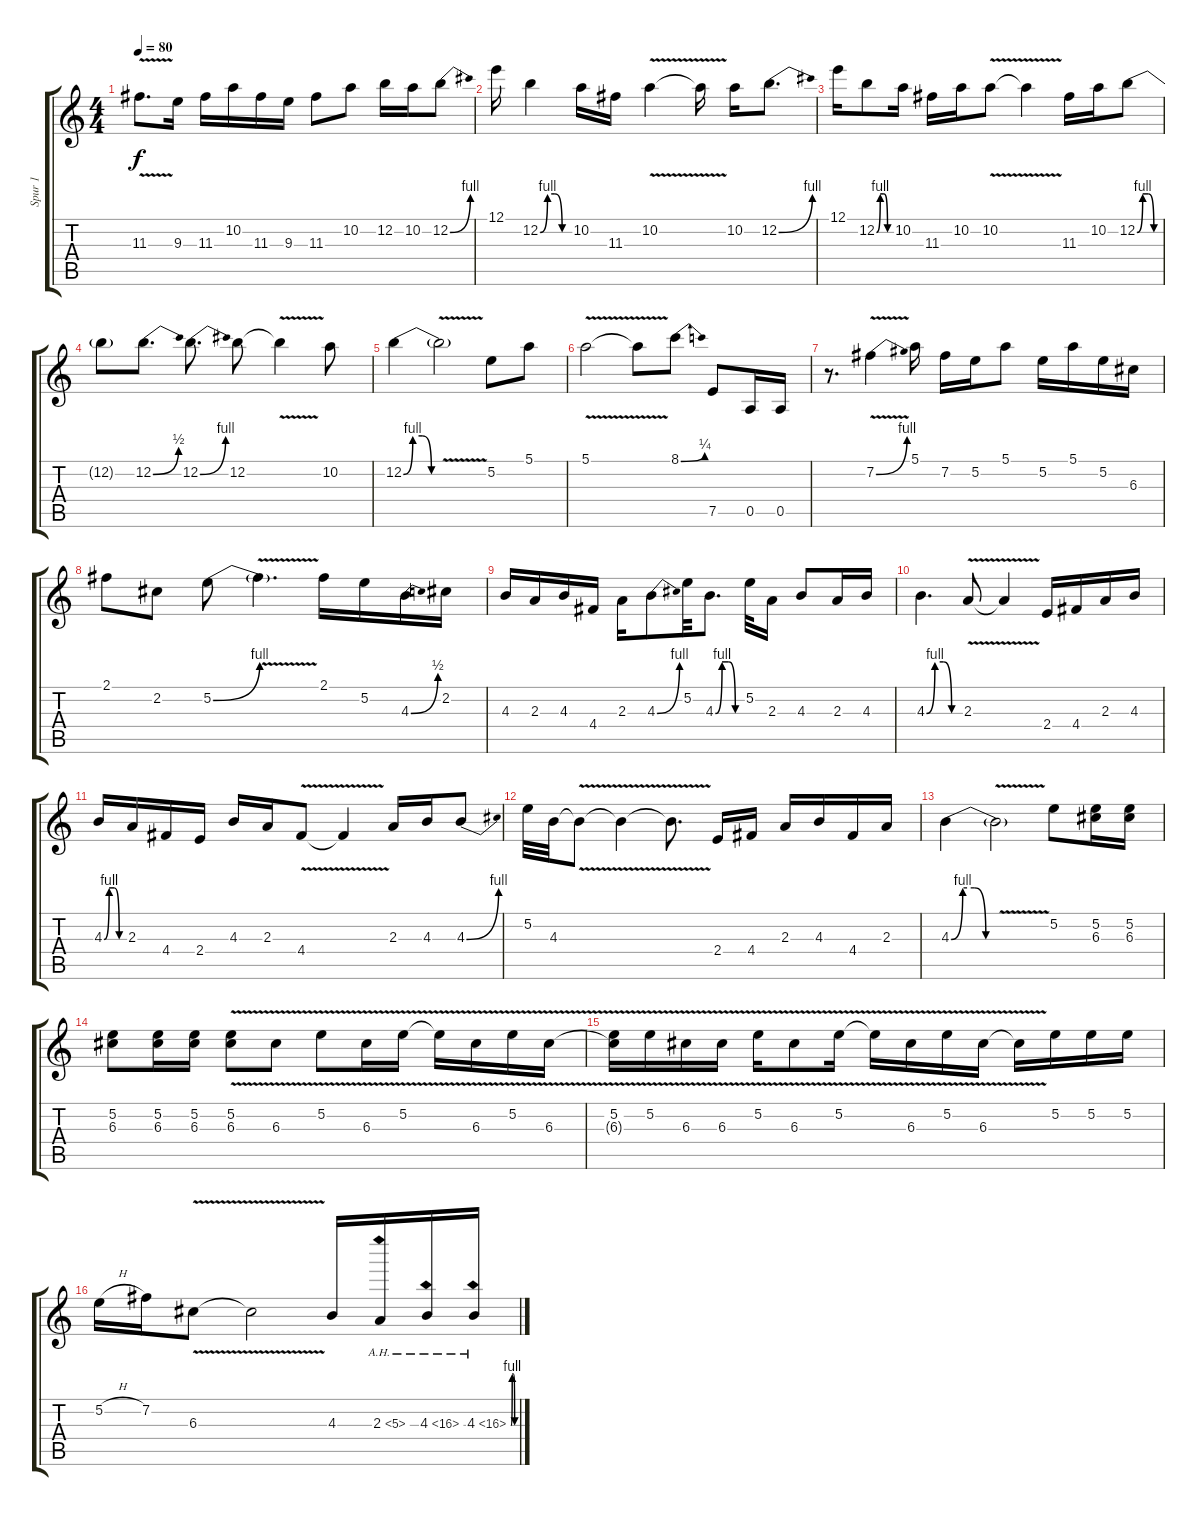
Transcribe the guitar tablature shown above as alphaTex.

\track ("Spur 1" "Spur 1") {instrument distortionguitar}
\staff {score tabs}
\tuning (E4 B3 G3 D3 A2 E2) {hide}
\ts (4 4)
\tempo 80
\clef g2
\ks c
11.3{v t}.8{d dy f} 9.3.16 11.3.16 10.2.16 11.3.16 9.3.16 11.3.8 10.2.8 12.2.16 10.2.16 12.2{be (bend 0 0 60 4)}.8 |
12.1.16 12.2{be (custom 0 0 15 4 30 4 45 0 60 0)}.4 10.2.16 11.3.16 10.2{v}.4 10.2{t}.16 10.2.16 12.2{be (bend 0 0 60 4)}.8{d} |
12.1.16 12.2{be (custom 0 0 15 4 30 4 45 0 60 0)}.8 10.2.16 11.3.16 10.2.16 10.2{v}.8 10.2{v t}.4 11.3.16 10.2.16 12.2{be (custom 0 0 15 4 30 4 45 0 60 0)}.8 |
12.2{t}.8 12.2{be (bend 0 0 60 2)}.8{d} 12.2{be (bend 0 0 60 4)}.8{d} 12.2.8 12.2{v t}.4 10.2.8 |
12.2{be (custom 0 0 15 4 30 4 45 0 60 0)}.4 12.2{v t}.2 5.2.8 5.1.8 |
5.1{v}.2 5.1{v t}.8 8.1{be (bend 0 0 60 1)}.8 7.5.8 0.5.16 0.5.16 |
r.8{d} 7.2{be (bend 0 0 60 4) v}.4 5.1.16 7.2.16 5.2.16 5.1.8 5.2.16 5.1.16 5.2.16 6.3.16 |
2.1.8 2.2.8 5.2{be (bend 0 0 60 4)}.8 5.2{v t}.4{d} 2.1.16 5.2.16 4.3{be (bend 0 0 60 2)}.16 2.2.16 |
4.3.16 2.3.16 4.3.16 4.4.16 2.3.16 4.3{be (bend 0 0 60 4)}.8 5.2.32 4.3{be (custom 0 0 15 4 30 4 45 0 60 0)}.8{d} 5.2.32 2.3.16 4.3.8 2.3.16 4.3.16 |
4.3{be (custom 0 0 15 4 30 4 45 0 60 0)}.4{d} 2.3{v}.8 2.3{v t}.4 2.4.16 4.4.16 2.3.16 4.3.16 |
4.3{be (custom 0 0 15 4 30 4 45 0 60 0)}.16 2.3.16 4.4.16 2.4.16 4.3.16 2.3.16 4.4{v}.8 4.4{v t}.4 2.3.16 4.3.16 4.3{be (bend 0 0 60 4)}.8 |
5.2.32 4.3.32 4.3{v t}.8 4.3{v t}.4 4.3{v t}.8{d} 2.4.16 4.4.16 2.3.16 4.3.16 4.4.16 2.3.16 |
4.3{be (custom 0 0 15 4 30 4 45 0 60 0)}.4 4.3{v t}.2 5.2.8 (5.2 6.3).16 (5.2 6.3).16 |
(5.2 6.3).8 (5.2 6.3).16 (5.2 6.3).16 (5.2{v} 6.3{v}).8 6.3{v}.8 5.2{v}.8 6.3{v}.16 5.2{v}.16 5.2{v t}.16 6.3{v}.16 5.2{v}.16 6.3{v}.16 |
(5.2{v} 6.3{v t}).16 5.2{v}.16 6.3{v}.16 6.3{v}.16 5.2{v}.16 6.3{v}.8 5.2{v}.16 5.2{v t}.16 6.3{v}.16 5.2{v}.16 6.3{v}.16 6.3{v t}.16 5.2.16 5.2.16 5.2.16 |
5.2{h}.16 7.2.16 6.3{v}.8 6.3{v t}.2 4.3.16 2.3{ah 3}.16 4.3{ah 12}.16 4.3{be (custom 0 0 15 4 30 4 45 0 60 0) ah 12}.16
